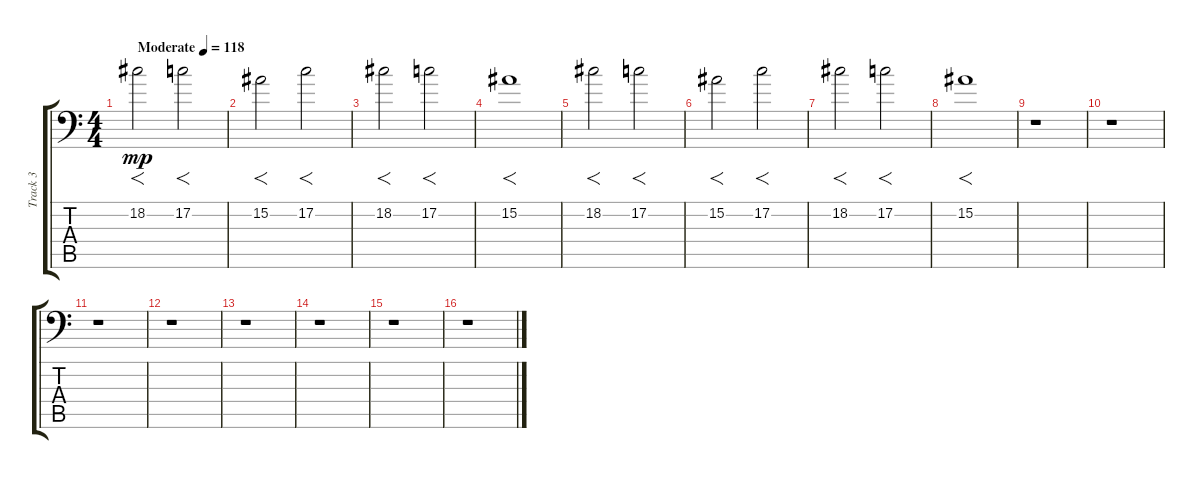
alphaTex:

\track ("Track 3" "Track 3") {instrument synthstrings1}
\staff {score tabs}
\tuning (C4 G3 Eb3 Bb2 F2 Bb1) {hide}
\ts (4 4)
\tempo (118 "Moderate")
\clef f4
\ks c
18.2.2{f dy mp instrument synthstrings1} 17.2.2{f} |
15.2.2{f} 17.2.2{f} |
18.2.2{f} 17.2.2{f} |
15.2.1{f} |
18.2.2{f} 17.2.2{f} |
15.2.2{f} 17.2.2{f} |
18.2.2{f} 17.2.2{f} |
15.2.1{f} |
r.1 |
r.1 |
r.1 |
r.1 |
r.1 |
r.1 |
r.1 |
r.1
